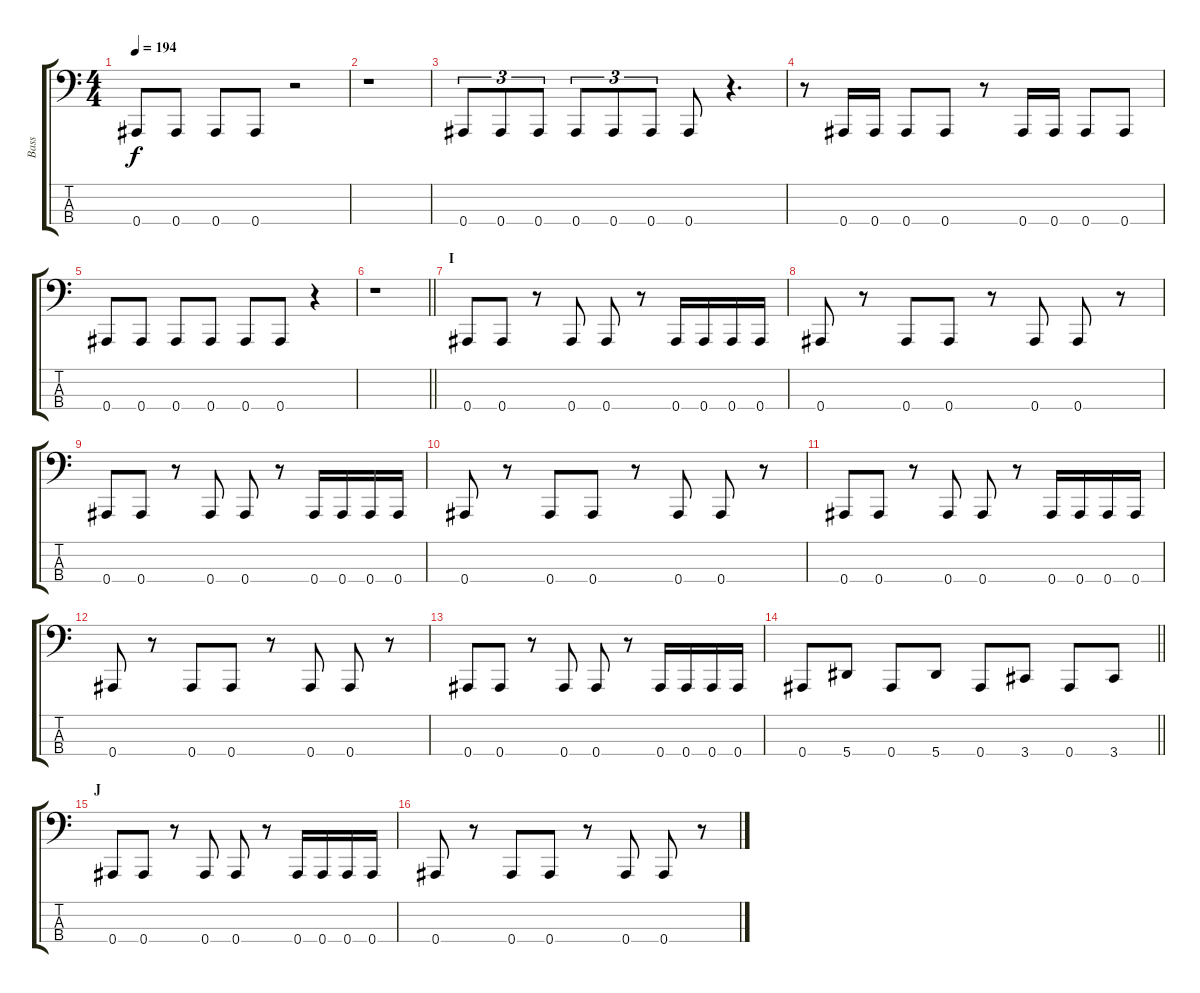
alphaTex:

\track ("Bass" "Bass") {instrument electricbasspick}
\staff {score tabs}
\tuning (Eb2 Bb1 F1 Bb0) {hide}
\ts (4 4)
\tempo 194
\clef f4
\ks c
0.4.8{dy f} 0.4.8 0.4.8 0.4.8 r.2 |
r.1 |
0.4.8{tu (3 2)} 0.4.8{tu (3 2)} 0.4.8{tu (3 2)} 0.4.8{tu (3 2)} 0.4.8{tu (3 2)} 0.4.8{tu (3 2)} 0.4.8 r.4{d} |
r.8 0.4.16 0.4.16 0.4.8 0.4.8 r.8 0.4.16 0.4.16 0.4.8 0.4.8 |
0.4.8 0.4.8 0.4.8 0.4.8 0.4.8 0.4.8 r.4 |
\barLineRight lightlight
r.1 |
\section ("" "I")
0.4.8 0.4.8 r.8 0.4.8 0.4.8 r.8 0.4.16 0.4.16 0.4.16 0.4.16 |
0.4.8 r.8 0.4.8 0.4.8 r.8 0.4.8 0.4.8 r.8 |
0.4.8 0.4.8 r.8 0.4.8 0.4.8 r.8 0.4.16 0.4.16 0.4.16 0.4.16 |
0.4.8 r.8 0.4.8 0.4.8 r.8 0.4.8 0.4.8 r.8 |
0.4.8 0.4.8 r.8 0.4.8 0.4.8 r.8 0.4.16 0.4.16 0.4.16 0.4.16 |
0.4.8 r.8 0.4.8 0.4.8 r.8 0.4.8 0.4.8 r.8 |
0.4.8 0.4.8 r.8 0.4.8 0.4.8 r.8 0.4.16 0.4.16 0.4.16 0.4.16 |
\barLineRight lightlight
0.4.8 5.4.8 0.4.8 5.4.8 0.4.8 3.4.8 0.4.8 3.4.8 |
\section ("" "J")
0.4.8 0.4.8 r.8 0.4.8 0.4.8 r.8 0.4.16 0.4.16 0.4.16 0.4.16 |
0.4.8 r.8 0.4.8 0.4.8 r.8 0.4.8 0.4.8 r.8
